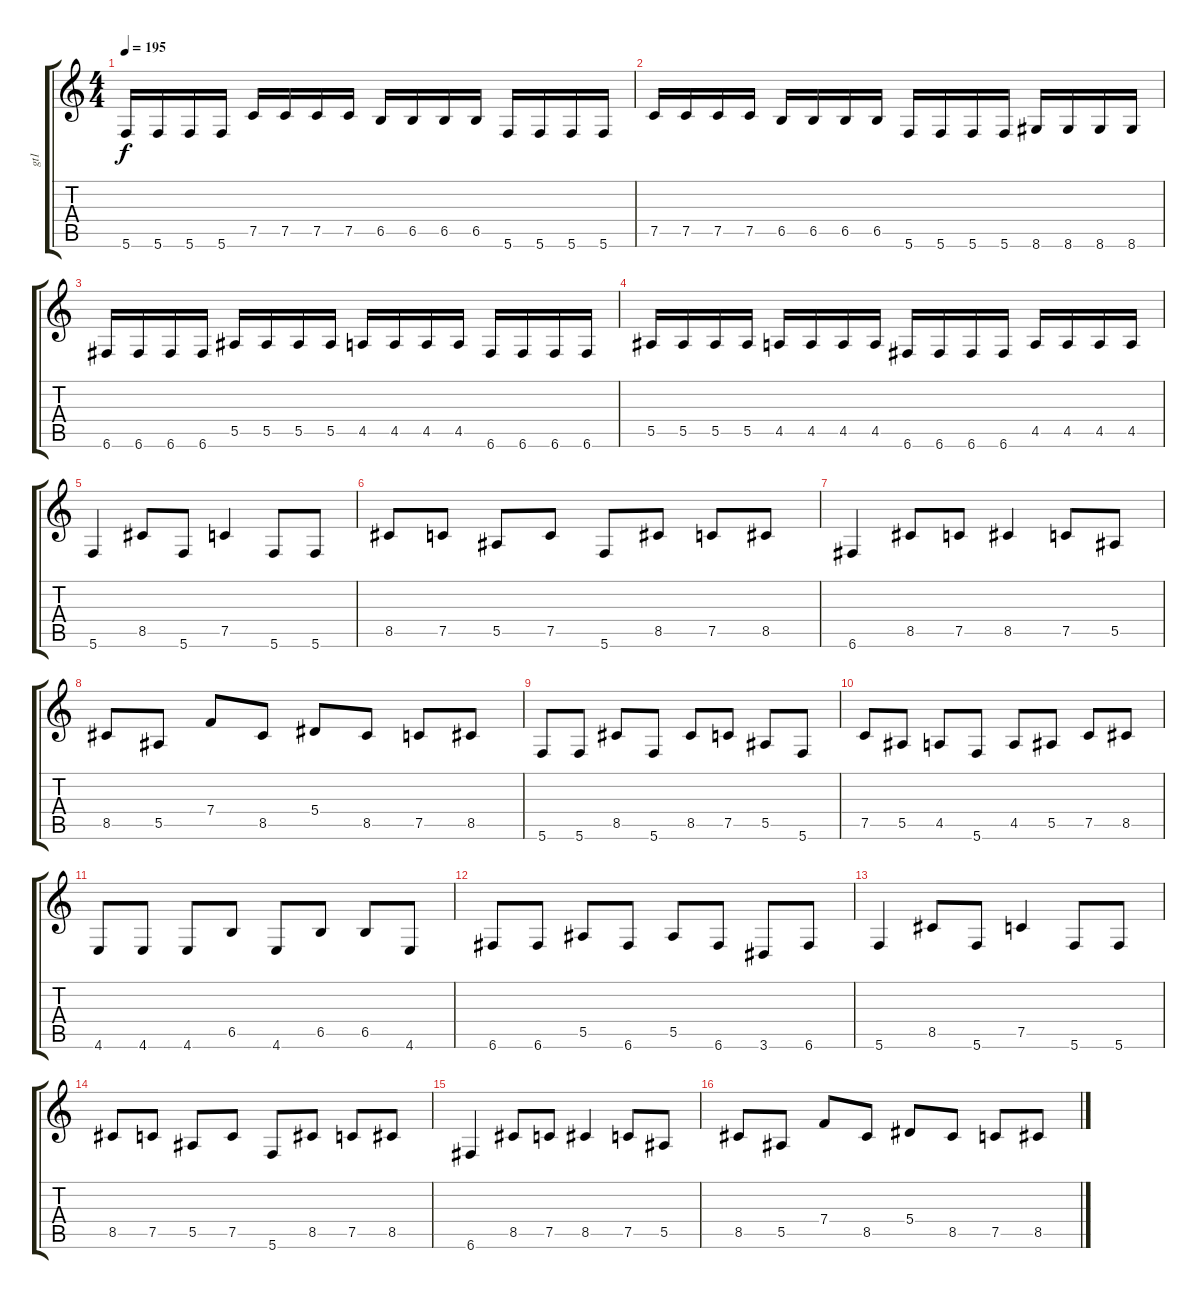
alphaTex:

\track ("gt1" "gt1") {instrument distortionguitar}
\staff {score tabs}
\tuning (C4 G3 Eb3 Bb2 F2 C2) {hide}
\ts (4 4)
\tempo 195
\clef g2
\ks c
5.6.16{dy f} 5.6.16 5.6.16 5.6.16 7.5.16 7.5.16 7.5.16 7.5.16 6.5.16 6.5.16 6.5.16 6.5.16 5.6.16 5.6.16 5.6.16 5.6.16 |
7.5.16 7.5.16 7.5.16 7.5.16 6.5.16 6.5.16 6.5.16 6.5.16 5.6.16 5.6.16 5.6.16 5.6.16 8.6.16 8.6.16 8.6.16 8.6.16 |
6.6.16 6.6.16 6.6.16 6.6.16 5.5.16 5.5.16 5.5.16 5.5.16 4.5.16 4.5.16 4.5.16 4.5.16 6.6.16 6.6.16 6.6.16 6.6.16 |
5.5.16 5.5.16 5.5.16 5.5.16 4.5.16 4.5.16 4.5.16 4.5.16 6.6.16 6.6.16 6.6.16 6.6.16 4.5.16 4.5.16 4.5.16 4.5.16 |
5.6.4 8.5.8 5.6.8 7.5.4 5.6.8 5.6.8 |
8.5.8 7.5.8 5.5.8 7.5.8 5.6.8 8.5.8 7.5.8 8.5.8 |
6.6.4 8.5.8 7.5.8 8.5.4 7.5.8 5.5.8 |
8.5.8 5.5.8 7.4.8 8.5.8 5.4.8 8.5.8 7.5.8 8.5.8 |
5.6.8 5.6.8 8.5.8 5.6.8 8.5.8 7.5.8 5.5.8 5.6.8 |
7.5.8 5.5.8 4.5.8 5.6.8 4.5.8 5.5.8 7.5.8 8.5.8 |
4.6.8 4.6.8 4.6.8 6.5.8 4.6.8 6.5.8 6.5.8 4.6.8 |
6.6.8 6.6.8 5.5.8 6.6.8 5.5.8 6.6.8 3.6.8 6.6.8 |
5.6.4 8.5.8 5.6.8 7.5.4 5.6.8 5.6.8 |
8.5.8 7.5.8 5.5.8 7.5.8 5.6.8 8.5.8 7.5.8 8.5.8 |
6.6.4 8.5.8 7.5.8 8.5.4 7.5.8 5.5.8 |
8.5.8 5.5.8 7.4.8 8.5.8 5.4.8 8.5.8 7.5.8 8.5.8
